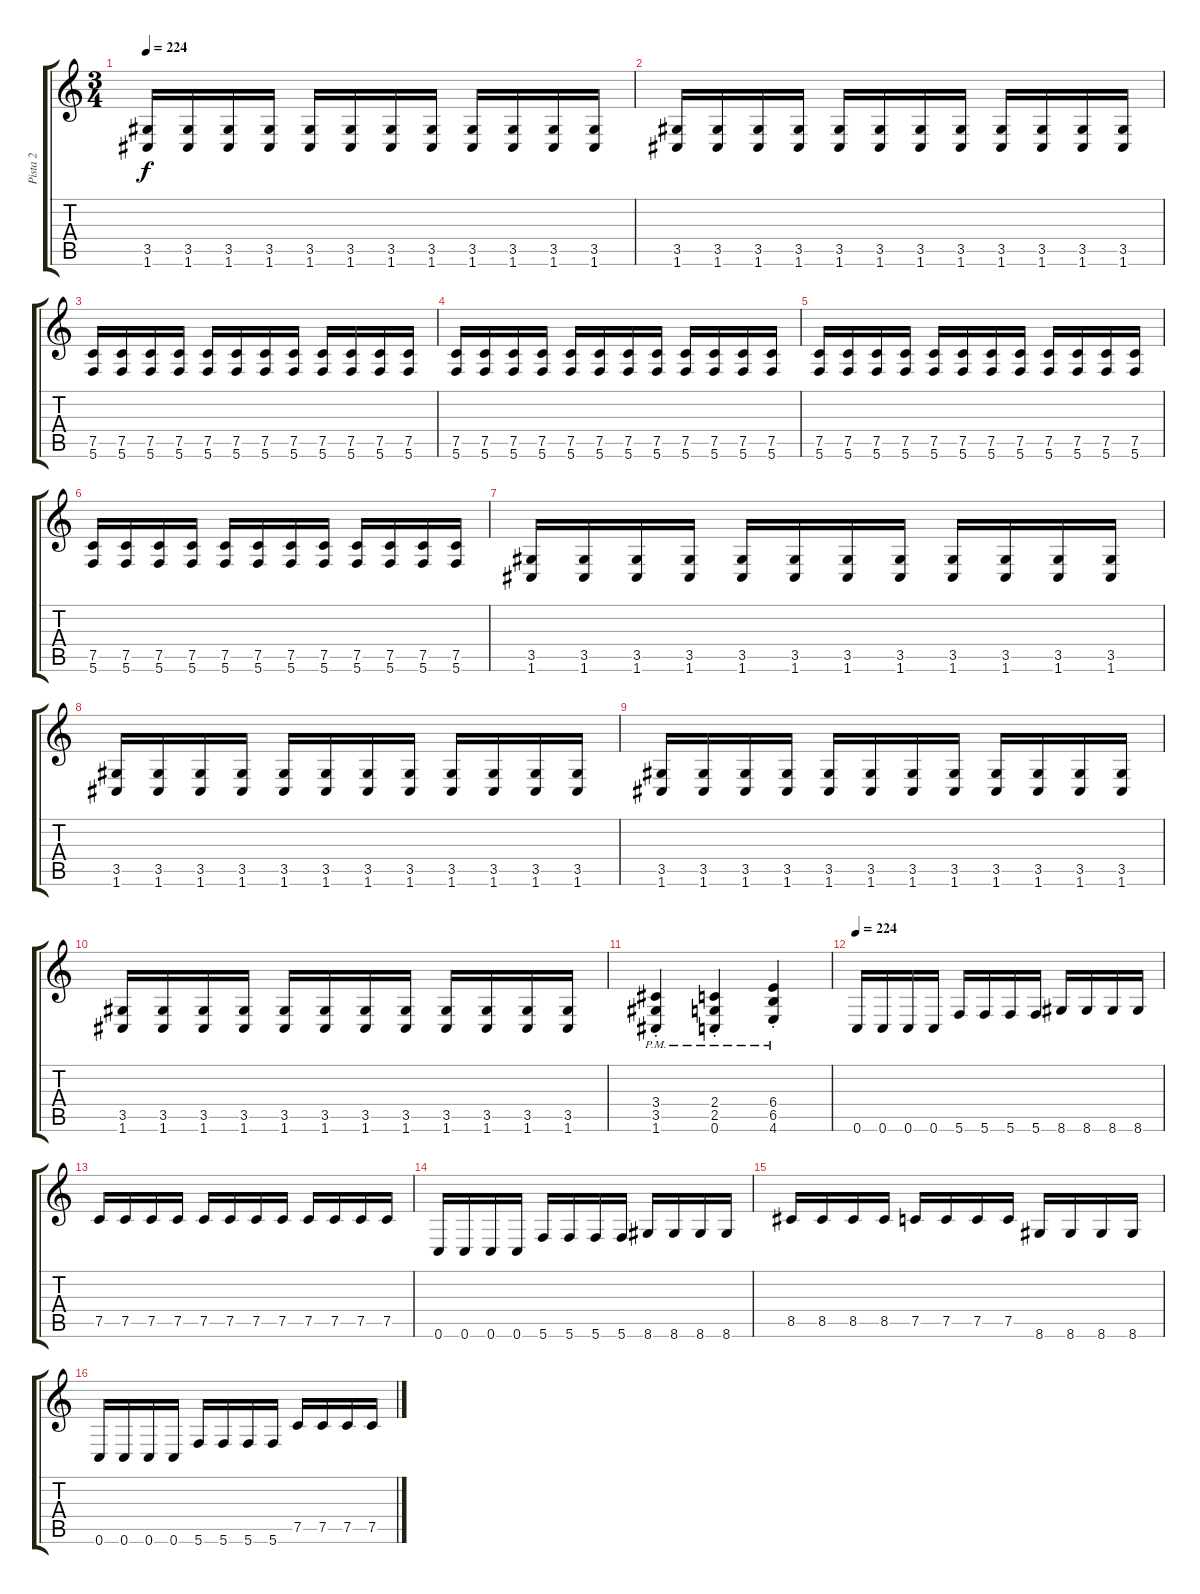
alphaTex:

\track ("Pista 2" "Pista 2") {instrument distortionguitar}
\staff {score tabs}
\tuning (C4 G3 Eb3 Bb2 F2 C2) {hide}
\ts (3 4)
\tempo 224
\clef g2
\ks c
(3.5 1.6).16{dy f} (3.5 1.6).16 (3.5 1.6).16 (3.5 1.6).16 (3.5 1.6).16 (3.5 1.6).16 (3.5 1.6).16 (3.5 1.6).16 (3.5 1.6).16 (3.5 1.6).16 (3.5 1.6).16 (3.5 1.6).16 |
(3.5 1.6).16 (3.5 1.6).16 (3.5 1.6).16 (3.5 1.6).16 (3.5 1.6).16 (3.5 1.6).16 (3.5 1.6).16 (3.5 1.6).16 (3.5 1.6).16 (3.5 1.6).16 (3.5 1.6).16 (3.5 1.6).16 |
(7.5 5.6).16 (7.5 5.6).16 (7.5 5.6).16 (7.5 5.6).16 (7.5 5.6).16 (7.5 5.6).16 (7.5 5.6).16 (7.5 5.6).16 (7.5 5.6).16 (7.5 5.6).16 (7.5 5.6).16 (7.5 5.6).16 |
(7.5 5.6).16 (7.5 5.6).16 (7.5 5.6).16 (7.5 5.6).16 (7.5 5.6).16 (7.5 5.6).16 (7.5 5.6).16 (7.5 5.6).16 (7.5 5.6).16 (7.5 5.6).16 (7.5 5.6).16 (7.5 5.6).16 |
(7.5 5.6).16 (7.5 5.6).16 (7.5 5.6).16 (7.5 5.6).16 (7.5 5.6).16 (7.5 5.6).16 (7.5 5.6).16 (7.5 5.6).16 (7.5 5.6).16 (7.5 5.6).16 (7.5 5.6).16 (7.5 5.6).16 |
(7.5 5.6).16 (7.5 5.6).16 (7.5 5.6).16 (7.5 5.6).16 (7.5 5.6).16 (7.5 5.6).16 (7.5 5.6).16 (7.5 5.6).16 (7.5 5.6).16 (7.5 5.6).16 (7.5 5.6).16 (7.5 5.6).16 |
(3.5 1.6).16 (3.5 1.6).16 (3.5 1.6).16 (3.5 1.6).16 (3.5 1.6).16 (3.5 1.6).16 (3.5 1.6).16 (3.5 1.6).16 (3.5 1.6).16 (3.5 1.6).16 (3.5 1.6).16 (3.5 1.6).16 |
(3.5 1.6).16 (3.5 1.6).16 (3.5 1.6).16 (3.5 1.6).16 (3.5 1.6).16 (3.5 1.6).16 (3.5 1.6).16 (3.5 1.6).16 (3.5 1.6).16 (3.5 1.6).16 (3.5 1.6).16 (3.5 1.6).16 |
(3.5 1.6).16 (3.5 1.6).16 (3.5 1.6).16 (3.5 1.6).16 (3.5 1.6).16 (3.5 1.6).16 (3.5 1.6).16 (3.5 1.6).16 (3.5 1.6).16 (3.5 1.6).16 (3.5 1.6).16 (3.5 1.6).16 |
(3.5 1.6).16 (3.5 1.6).16 (3.5 1.6).16 (3.5 1.6).16 (3.5 1.6).16 (3.5 1.6).16 (3.5 1.6).16 (3.5 1.6).16 (3.5 1.6).16 (3.5 1.6).16 (3.5 1.6).16 (3.5 1.6).16 |
(3.4{st} 3.5{st} 1.6{pm st}).4 (2.4{st} 2.5{st} 0.6{pm st}).4 (6.4{st} 6.5{st} 4.6{pm st}).4 |
\tempo 224
0.6.16{volume 16 instrument distortionguitar} 0.6.16 0.6.16 0.6.16 5.6.16 5.6.16 5.6.16 5.6.16 8.6.16 8.6.16 8.6.16 8.6.16 |
7.5.16 7.5.16 7.5.16 7.5.16 7.5.16 7.5.16 7.5.16 7.5.16 7.5.16 7.5.16 7.5.16 7.5.16 |
0.6.16 0.6.16 0.6.16 0.6.16 5.6.16 5.6.16 5.6.16 5.6.16 8.6.16 8.6.16 8.6.16 8.6.16 |
8.5.16 8.5.16 8.5.16 8.5.16 7.5.16 7.5.16 7.5.16 7.5.16 8.6.16 8.6.16 8.6.16 8.6.16 |
0.6.16 0.6.16 0.6.16 0.6.16 5.6.16 5.6.16 5.6.16 5.6.16 7.5.16 7.5.16 7.5.16 7.5.16
